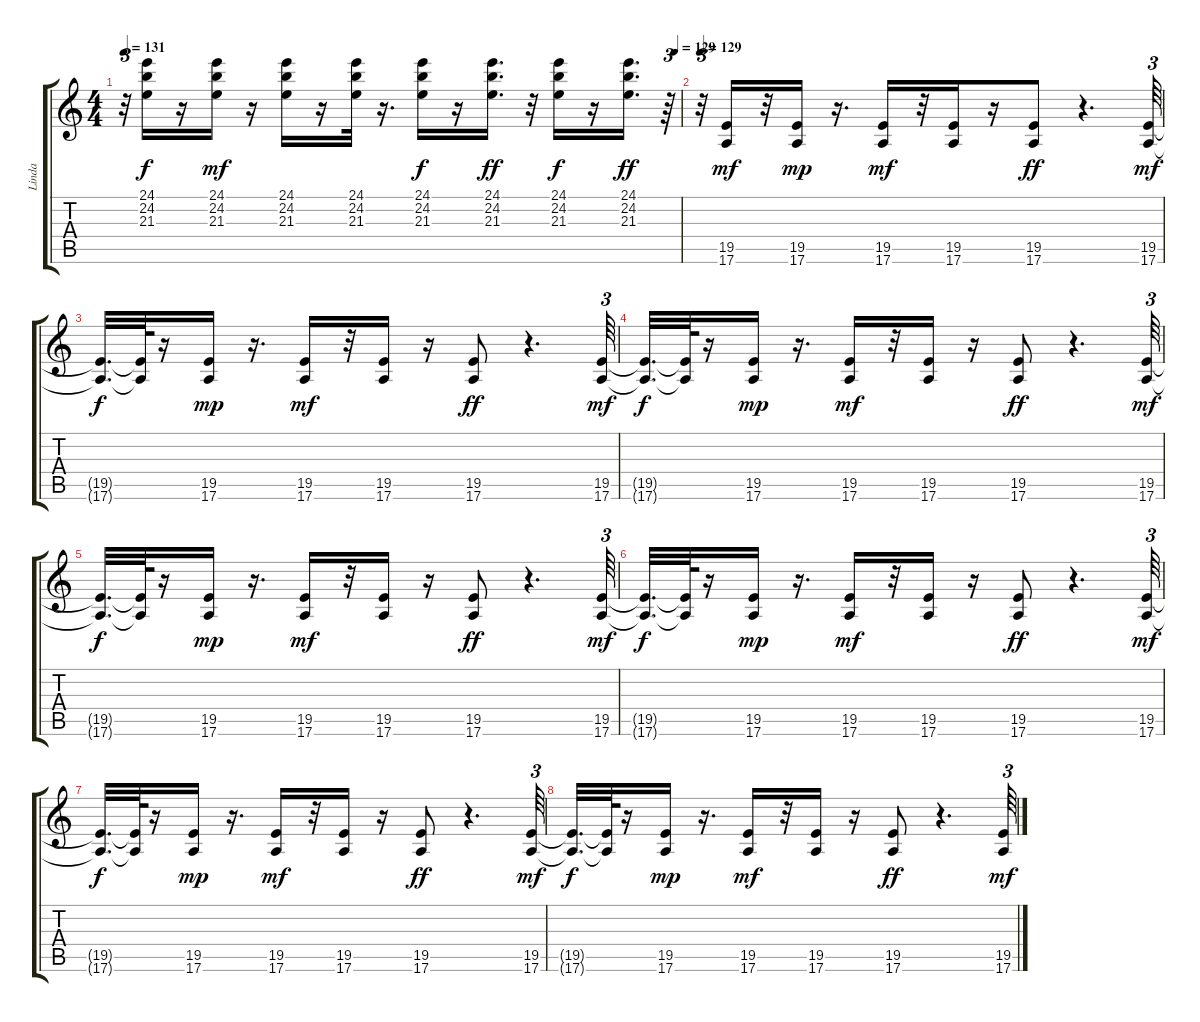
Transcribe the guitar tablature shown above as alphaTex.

\track ("Linda" "Linda") {instrument acousticgrandpiano}
\staff {score tabs}
\tuning (E4 B3 G3 D3 A2 E2) {hide}
\ts (4 4)
\tempo 131
\tempo (129 0.9895833333333334)
\clef g2
\ks c
r.32{tu (3 2) dy f} (24.1 24.2 21.3).16 r.16 (24.1 24.2 21.3).16{dy mf} r.16 (24.1 24.2 21.3).16 r.16 (24.1 24.2 21.3).32 r.16{d} (24.1 24.2 21.3).16{dy f} r.16 (24.1 24.2 21.3).16{d dy ff} r.32 (24.1 24.2 21.3).16{dy f} r.16 (24.1 24.2 21.3).16{d dy ff} r.64{tu (3 2)} |
\tempo 129
r.32{tu (3 2)} (19.5 17.6).16{dy mf} r.32 (19.5 17.6).16{dy mp} r.16{d} (19.5 17.6).16{dy mf} r.32 (19.5 17.6).16 r.16 (19.5 17.6).8{dy ff} r.4{d} (19.5 17.6).64{tu (3 2) dy mf} |
(19.5{t} 17.6{t}).32{d dy f} (19.5{t} 17.6{t}).64 r.16 (19.5 17.6).16{dy mp} r.16{d} (19.5 17.6).16{dy mf} r.32 (19.5 17.6).16 r.16 (19.5 17.6).8{dy ff} r.4{d} (19.5 17.6).64{tu (3 2) dy mf} |
(19.5{t} 17.6{t}).32{d dy f} (19.5{t} 17.6{t}).64 r.16 (19.5 17.6).16{dy mp} r.16{d} (19.5 17.6).16{dy mf} r.32 (19.5 17.6).16 r.16 (19.5 17.6).8{dy ff} r.4{d} (19.5 17.6).64{tu (3 2) dy mf} |
(19.5{t} 17.6{t}).32{d dy f} (19.5{t} 17.6{t}).64 r.16 (19.5 17.6).16{dy mp} r.16{d} (19.5 17.6).16{dy mf} r.32 (19.5 17.6).16 r.16 (19.5 17.6).8{dy ff} r.4{d} (19.5 17.6).64{tu (3 2) dy mf} |
(19.5{t} 17.6{t}).32{d dy f} (19.5{t} 17.6{t}).64 r.16 (19.5 17.6).16{dy mp} r.16{d} (19.5 17.6).16{dy mf} r.32 (19.5 17.6).16 r.16 (19.5 17.6).8{dy ff} r.4{d} (19.5 17.6).64{tu (3 2) dy mf} |
(19.5{t} 17.6{t}).32{d dy f} (19.5{t} 17.6{t}).64 r.16 (19.5 17.6).16{dy mp} r.16{d} (19.5 17.6).16{dy mf} r.32 (19.5 17.6).16 r.16 (19.5 17.6).8{dy ff} r.4{d} (19.5 17.6).64{tu (3 2) dy mf} |
(19.5{t} 17.6{t}).32{d dy f} (19.5{t} 17.6{t}).64 r.16 (19.5 17.6).16{dy mp} r.16{d} (19.5 17.6).16{dy mf} r.32 (19.5 17.6).16 r.16 (19.5 17.6).8{dy ff} r.4{d} (19.5 17.6).64{tu (3 2) dy mf}
